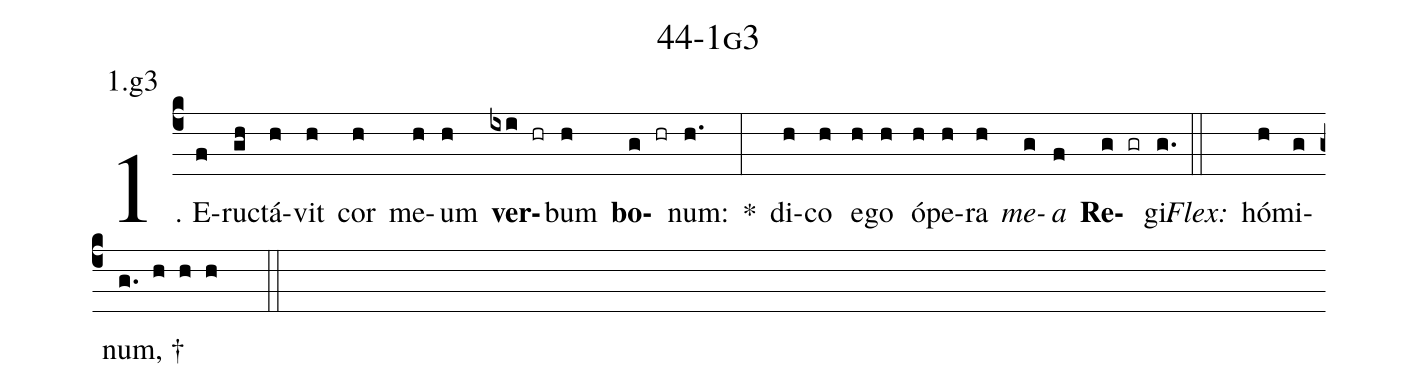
name: 44-1g3;
annotation: 1.g3;
%%
(c4)1. E(f)ruc(gh)tá(h)vit(h) cor(h) me(h)um(h) <b>ver</b>(ixi hr)bum(h) <b>bo</b>(g hr)num:(h.) *(:) di(h)co(h) e(h)go(h) ó(h)pe(h)ra(h) <i>me</i>(g)<i>a</i>(f) <b>Re</b>(g gr)gi.(g.) (::)
<i>Flex:</i>()  hó(h)mi(g)num, †(g. h h h  ::)
